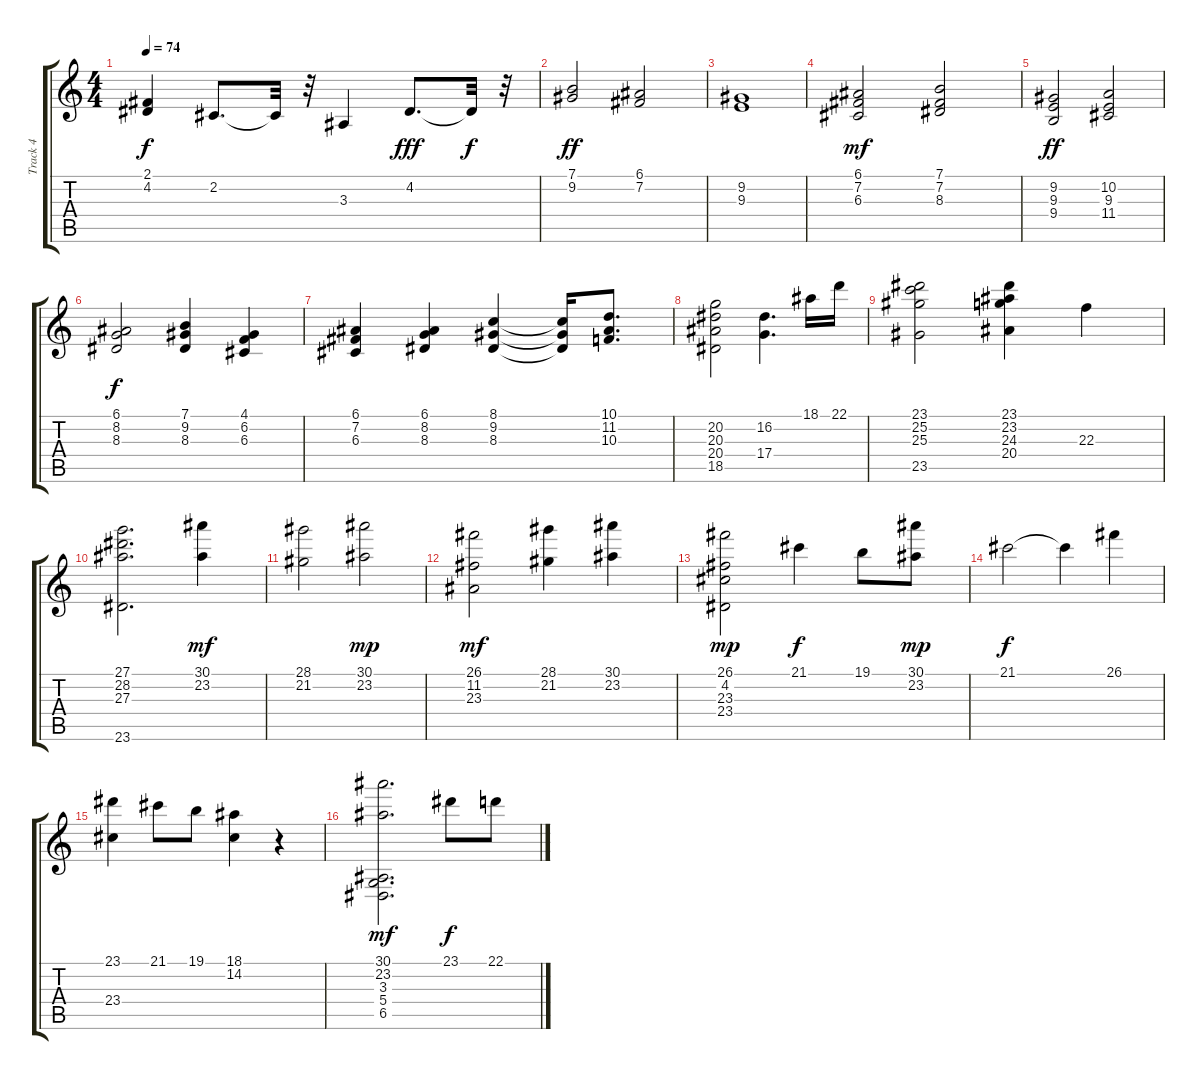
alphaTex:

\track ("Track 4" "Track 4") {instrument stringensemble1}
\staff {score tabs}
\tuning (E4 B3 G3 D3 A2 E2) {hide}
\ts (4 4)
\tempo 74
\clef g2
\ks c
(2.1 4.2).4{dy f} 2.2.8{d} 2.2{t}.32 r.32 3.3.4 4.2.8{d dy fff} 4.2{t}.32{dy f} r.32 |
(7.1 9.2).2{dy ff} (6.1 7.2).2 |
(9.2 9.3).1 |
(6.1 7.2 6.3).2{dy mf} (7.1 7.2 8.3).2 |
(9.2 9.3 9.4).2{dy ff} (10.2 9.3 11.4).2 |
(6.1 8.2 8.3).2{dy f instrument stringensemble1} (7.1 9.2 8.3).4 (4.1 6.2 6.3).4 |
(6.1 7.2 6.3).4 (6.1 8.2 8.3).4 (8.1 9.2 8.3).4 (8.1{t} 9.2{t} 8.3{t}).16 (10.1 11.2 10.3).8{d} |
(20.2 20.3 20.4 18.5).2{volume 6 balance 3} (16.2 17.4).4{d} 18.1.16 22.1.16 |
(23.1 25.2 25.3 23.5).2 (23.1 23.2 24.3 20.4).4 22.3.4 |
(27.1 28.2 27.3 23.6).2{d} (30.1 23.2).4{dy mf} |
(28.1 21.2).2 (30.1 23.2).2{dy mp} |
(26.1 11.2 23.3).2{dy mf} (28.1 21.2).4 (30.1 23.2).4 |
(26.1 4.2 23.3 23.4).2{dy mp} 21.1.4{dy f} 19.1.8 (30.1 23.2).8{dy mp} |
21.1.2{dy f} 21.1{t}.4 26.1.4 |
(23.1 23.4).4 21.1.8 19.1.8 (18.1 14.2).4 r.4 |
(30.1 23.2 3.3 5.4 6.5).2{d dy mf} 23.1.8{dy f} 22.1.8
